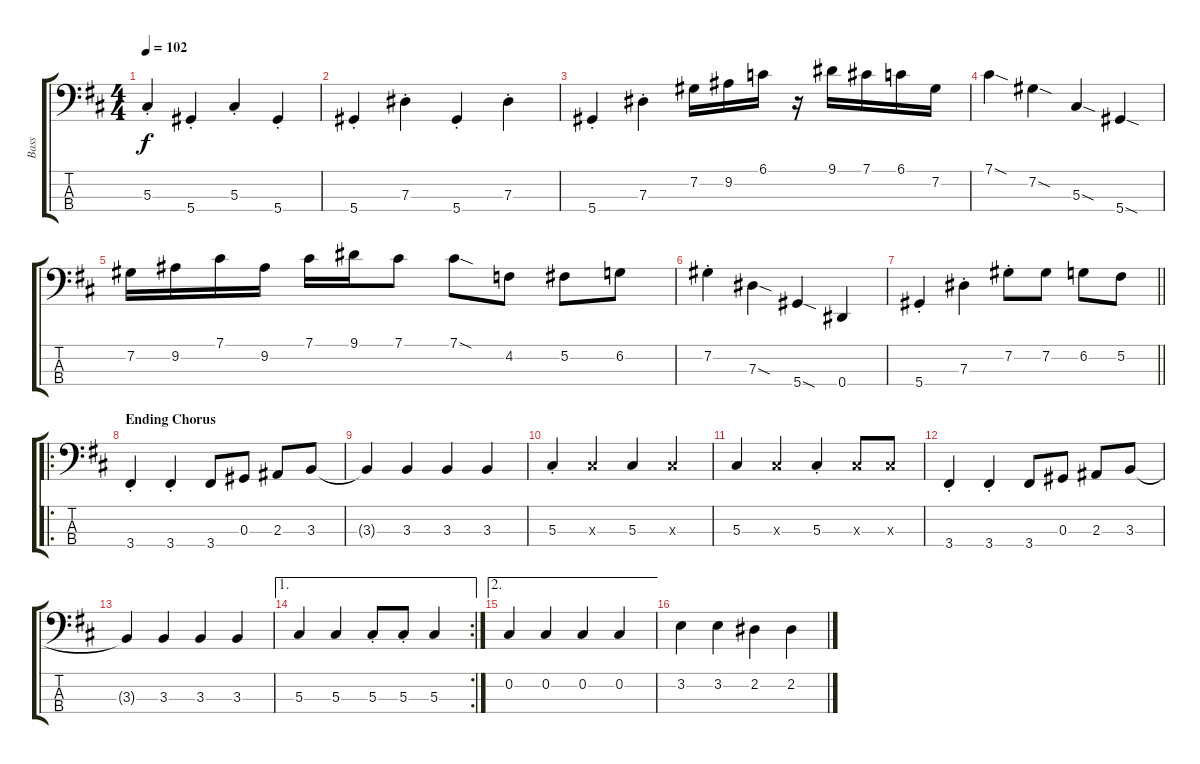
\track ("Bass" "Bass") {instrument electricbasspick}
\staff {score tabs}
\tuning (Gb2 Db2 Ab1 Eb1) {hide}
\ts (4 4)
\tempo 102
\clef f4
\ks d
5.3{st}.4{dy f} 5.4{st}.4 5.3{st}.4 5.4{st}.4 |
5.4{st}.4 7.3{st}.4 5.4{st}.4 7.3{st}.4 |
5.4{st}.4 7.3{st}.4 7.2.16 9.2.16 6.1.16 r.16 9.1.16 7.1.16 6.1.16 7.2.16 |
7.1{sod}.4 7.2{sod}.4 5.3{sod}.4 5.4{sod}.4 |
7.2.16 9.2.16 7.1.16 9.2.16 7.1.16 9.1.16 7.1.8 7.1{sod}.8 4.2.8 5.2.8 6.2.8 |
7.2{st}.4 7.3{sod}.4 5.4{sod}.4 0.4.4 |
\barLineRight lightlight
5.4{st}.4 7.3{st}.4 7.2{st}.8 7.2.8 6.2.8 5.2.8 |
\ro
\section ("" "Ending Chorus")
3.4{st}.4 3.4{st}.4 3.4.8 0.3.8 2.3.8 3.3.8 |
3.3{t}.4 3.3.4 3.3.4 3.3.4 |
5.3{st}.4 5.3{x}.4 5.3.4 5.3{x}.4 |
5.3.4 5.3{x}.4 5.3{st}.4 5.3{x}.8 5.3{x}.8 |
3.4{st}.4 3.4{st}.4 3.4.8 0.3.8 2.3.8 3.3.8 |
3.3{t}.4 3.3.4 3.3.4 3.3.4 |
\ae 1
\rc 2
5.3.4 5.3.4 5.3{st}.8 5.3{st}.8 5.3.4 |
\ae 2
0.2.4 0.2.4 0.2.4 0.2.4 |
3.2.4 3.2.4 2.2.4 2.2.4
